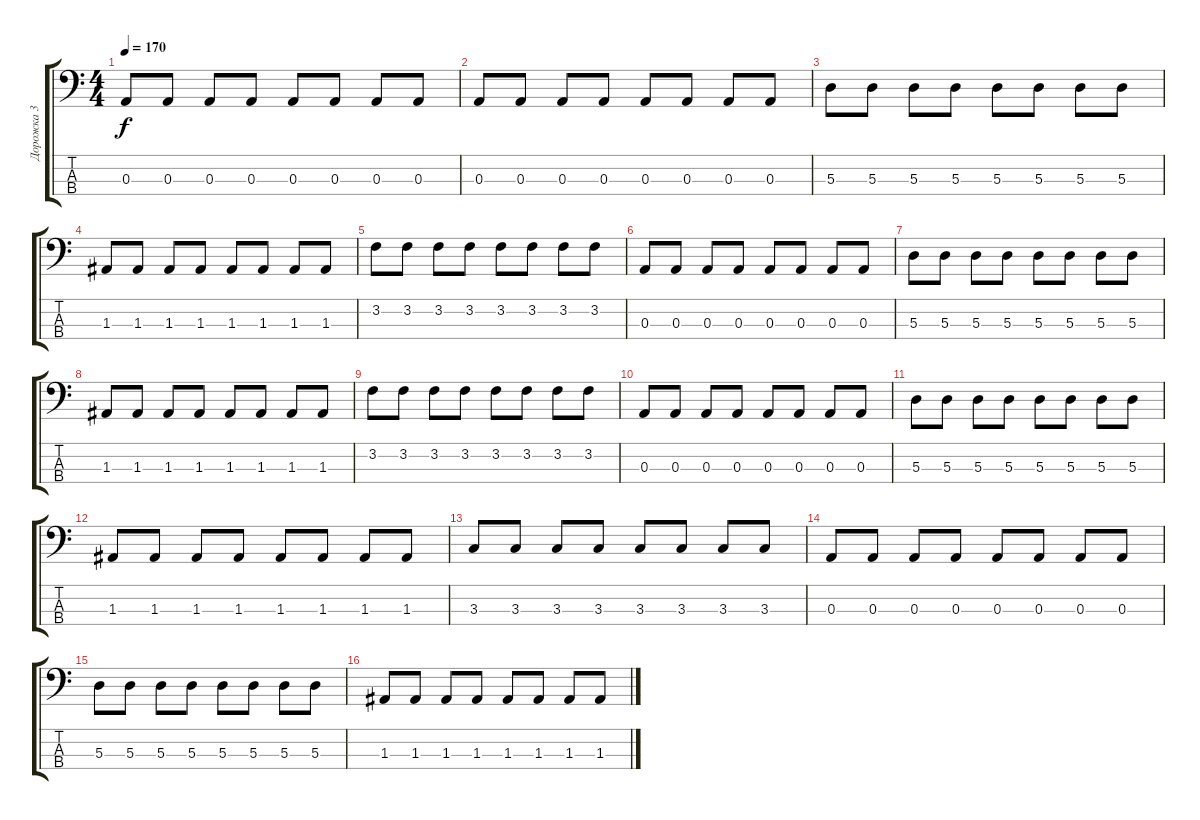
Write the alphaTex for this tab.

\track ("Дорожка 3" "Дорожка 3") {instrument electricbassfinger}
\staff {score tabs}
\tuning (G2 D2 A1 E1) {hide}
\ts (4 4)
\tempo 170
\clef f4
\ks c
0.3.8{dy f} 0.3.8 0.3.8 0.3.8 0.3.8 0.3.8 0.3.8 0.3.8 |
0.3.8 0.3.8 0.3.8 0.3.8 0.3.8 0.3.8 0.3.8 0.3.8 |
5.3.8 5.3.8 5.3.8 5.3.8 5.3.8 5.3.8 5.3.8 5.3.8 |
1.3.8 1.3.8 1.3.8 1.3.8 1.3.8 1.3.8 1.3.8 1.3.8 |
3.2.8 3.2.8 3.2.8 3.2.8 3.2.8 3.2.8 3.2.8 3.2.8 |
0.3.8 0.3.8 0.3.8 0.3.8 0.3.8 0.3.8 0.3.8 0.3.8 |
5.3.8 5.3.8 5.3.8 5.3.8 5.3.8 5.3.8 5.3.8 5.3.8 |
1.3.8 1.3.8 1.3.8 1.3.8 1.3.8 1.3.8 1.3.8 1.3.8 |
3.2.8 3.2.8 3.2.8 3.2.8 3.2.8 3.2.8 3.2.8 3.2.8 |
0.3.8 0.3.8 0.3.8 0.3.8 0.3.8 0.3.8 0.3.8 0.3.8 |
5.3.8 5.3.8 5.3.8 5.3.8 5.3.8 5.3.8 5.3.8 5.3.8 |
1.3.8 1.3.8 1.3.8 1.3.8 1.3.8 1.3.8 1.3.8 1.3.8 |
3.3.8 3.3.8 3.3.8 3.3.8 3.3.8 3.3.8 3.3.8 3.3.8 |
0.3.8 0.3.8 0.3.8 0.3.8 0.3.8 0.3.8 0.3.8 0.3.8 |
5.3.8 5.3.8 5.3.8 5.3.8 5.3.8 5.3.8 5.3.8 5.3.8 |
1.3.8 1.3.8 1.3.8 1.3.8 1.3.8 1.3.8 1.3.8 1.3.8
